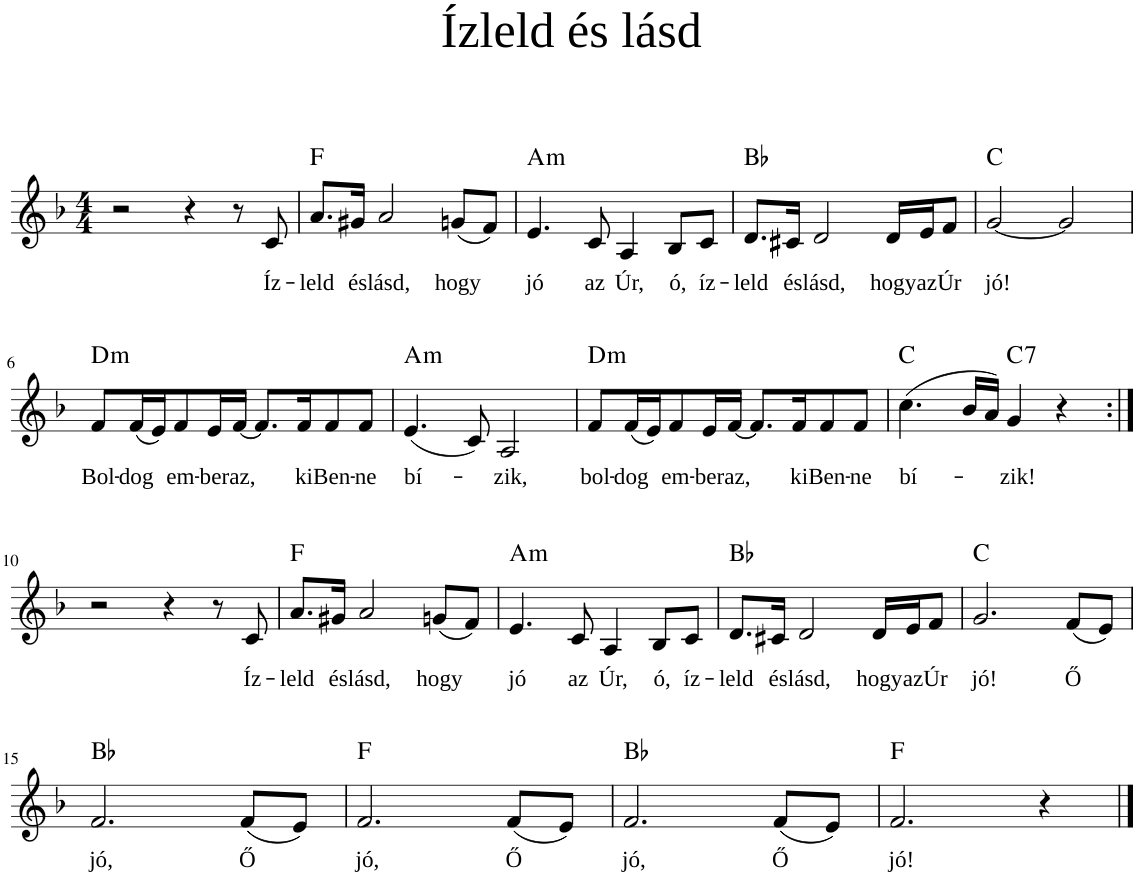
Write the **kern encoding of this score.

**kern	**text	**harte
*part1	*part1	*part1
*staff1	*staff1	*
*I"Choir	*	*
*I'Ch	*	*
*clefG2	*	*
*k[b-]	*	*
*M4/4	*	*
=1	=1	=1
2r	.	.
4r	.	.
8r	.	.
!	!LO:LY:b	!
8c/	Íz-	.
=2	=2	=2
!	!LO:LY:b	!LO:H:kt=N.C.
8.a/L	-leld	N
!	!LO:LY:b	!
16g#X/Jk	és	.
!	!LO:LY:b	!
2a/	lásd,	.
!	!LO:LY:b	!
(8gn/L	hogy	.
8f/J)	.	.
=3	=3	=3
!	!LO:LY:b	!LO:H:kt=m
4.e/	jó	A:min
!	!LO:LY:b	!
8c/	az	.
!	!LO:LY:b	!
4A/	Úr,	.
!	!LO:LY:b	!
8B-/L	ó,	.
!	!LO:LY:b	!
8c/J	íz-	.
=4	=4	=4
!	!LO:LY:b	!LO:H:kt=N.C.
8.d/L	-leld	N
!	!LO:LY:b	!
16c#X/Jk	és	.
!	!LO:LY:b	!
2d/	lásd,	.
!	!LO:LY:b	!
16d/LL	hogy	.
!	!LO:LY:b	!
16e/J	az	.
!	!LO:LY:b	!
8f/J	Úr	.
=5	=5	=5
!	!LO:LY:b	!LO:H:kt=N.C.
[2g/	jó!	N
2g/]	.	.
!!LO:LB:g=z
=6	=6	=6
!	!LO:LY:b	!LO:H:kt=m
8f/L	Bol-	D:min
!	!LO:LY:b	!
(16f/L	dog	.
16e/J)	.	.
!	!LO:LY:b	!
8f/	em-	.
!	!LO:LY:b	!
16e/L	-ber	.
!	!LO:LY:b	!
[16f/JJ	az,	.
8.f/L]	.	.
!	!LO:LY:b	!
16f/K	ki	.
!	!LO:LY:b	!
8f/	Ben-	.
!	!LO:LY:b	!
8f/J	-ne	.
=7	=7	=7
!	!LO:LY:b	!LO:H:kt=m
(4.e/	bí-	A:min
8c/)	.	.
!	!LO:LY:b	!
2A/	-zik,	.
=8	=8	=8
!	!LO:LY:b	!LO:H:kt=m
8f/L	bol-	D:min
!	!LO:LY:b	!
(16f/L	-dog	.
16e/J)	.	.
!	!LO:LY:b	!
8f/	em-	.
!	!LO:LY:b	!
16e/L	-ber	.
!	!LO:LY:b	!
[16f/JJ	az,	.
8.f/L]	.	.
!	!LO:LY:b	!
16f/K	ki	.
!	!LO:LY:b	!
8f/	Ben-	.
!	!LO:LY:b	!
8f/J	-ne	.
=9	=9	=9
!	!LO:LY:b	!LO:H:kt=N.C.
(4.cc\	bí-	N
16b-/LL	.	.
16a/JJ)	.	.
!	!LO:LY:b	!LO:H:kt=7
4g/	-zik!	C:7
4r	.	.
!!LO:LB:g=z
=10:|!	=10:|!	=10:|!
2r	.	.
4r	.	.
8r	.	.
!	!LO:LY:b	!
8c/	Íz-	.
=11	=11	=11
!	!LO:LY:b	!LO:H:kt=N.C.
8.a/L	-leld	N
!	!LO:LY:b	!
16g#X/Jk	és	.
!	!LO:LY:b	!
2a/	lásd,	.
!	!LO:LY:b	!
(8gn/L	hogy	.
8f/J)	.	.
=12	=12	=12
!	!LO:LY:b	!LO:H:kt=m
4.e/	jó	A:min
!	!LO:LY:b	!
8c/	az	.
!	!LO:LY:b	!
4A/	Úr,	.
!	!LO:LY:b	!
8B-/L	ó,	.
!	!LO:LY:b	!
8c/J	íz-	.
=13	=13	=13
!	!LO:LY:b	!LO:H:kt=N.C.
8.d/L	-leld	N
!	!LO:LY:b	!
16c#X/Jk	és	.
!	!LO:LY:b	!
2d/	lásd,	.
!	!LO:LY:b	!
16d/LL	hogy	.
!	!LO:LY:b	!
16e/J	az	.
!	!LO:LY:b	!
8f/J	Úr	.
=14	=14	=14
!	!LO:LY:b	!LO:H:kt=N.C.
2.g/	jó!	N
!	!LO:LY:b	!
(8f/L	Ő	.
8e/J)	.	.
!!LO:LB:g=z
=15	=15	=15
!	!LO:LY:b	!LO:H:kt=N.C.
2.f/	jó,	N
!	!LO:LY:b	!
(8f/L	Ő	.
8e/J)	.	.
=16	=16	=16
!	!LO:LY:b	!LO:H:kt=N.C.
2.f/	jó,	N
!	!LO:LY:b	!
(8f/L	Ő	.
8e/J)	.	.
=17	=17	=17
!	!LO:LY:b	!LO:H:kt=N.C.
2.f/	jó,	N
!	!LO:LY:b	!
(8f/L	Ő	.
8e/J)	.	.
=18	=18	=18
!	!LO:LY:b	!LO:H:kt=N.C.
2.f/	jó!	N
4r	.	.
==	==	==
*-	*-	*-
